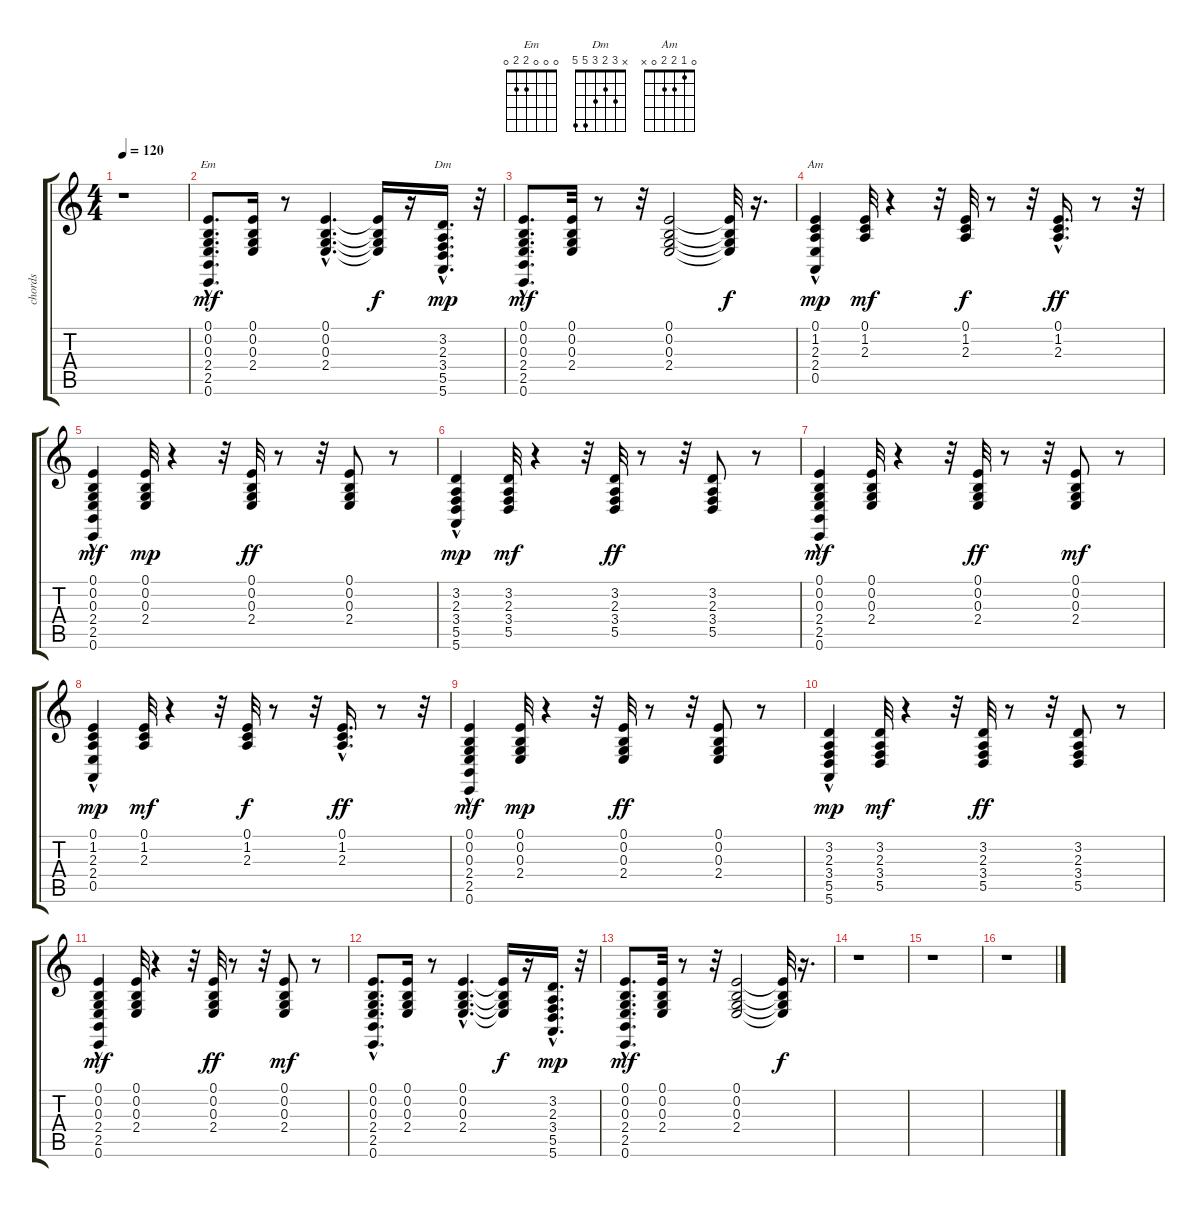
\track ("chords" "chords") {instrument acousticgrandpiano}
\staff {score tabs}
\tuning (E4 B3 G3 D3 A2 E2) {hide}
\chord ("Em" 0 0 0 2 2 0)
\chord ("Dm" x 3 2 3 5 5)
\chord ("Am" 0 1 2 2 0 x)
\ts (4 4)
\tempo 120
\clef g2
\ks c
r.1{dy mf instrument acousticgrandpiano} |
(0.1 0.2 0.3 2.4 2.5{hac} 0.6{hac}).8{d ch "Em"} (0.1 0.2 0.3 2.4).16 r.8 (0.1{hac} 0.2{hac} 0.3{hac} 2.4{hac}).4{d} (0.1{t} 0.2{t} 0.3{t} 2.4{t}).16{dy f} r.16 (3.2{hac} 2.3{hac} 3.4{hac} 5.5{hac} 5.6).16{d ch "Dm" dy mp} r.32 |
(0.1 0.2 0.3 2.4 2.5{hac} 0.6{hac}).8{d dy mf} (0.1 0.2 0.3 2.4).32 r.8 r.32 (0.1 0.2 0.3 2.4).2 (0.1{t} 0.2{t} 0.3{t} 2.4{t}).32{dy f} r.16{d} |
(0.1{hac} 1.2{hac} 2.3{hac} 2.4{hac} 0.5{hac}).4{ch "Am" dy mp} (0.1 1.2 2.3).32{dy mf} r.4 r.32 (0.1 1.2 2.3).32{dy f} r.8 r.32 (0.1{hac} 1.2{hac} 2.3{hac}).16{d dy ff} r.8 r.32 |
(0.1 0.2 0.3 2.4 2.5{hac} 0.6{hac}).4{dy mf} (0.1 0.2 0.3 2.4).32{dy mp} r.4 r.32 (0.1 0.2 0.3 2.4).32{dy ff} r.8 r.32 (0.1 0.2 0.3 2.4).8 r.8 |
(3.2 2.3 3.4 5.5 5.6{hac}).4{dy mp} (3.2 2.3 3.4 5.5).32{dy mf} r.4 r.32 (3.2 2.3 3.4 5.5).32{dy ff} r.8 r.32 (3.2 2.3 3.4 5.5).8 r.8 |
(0.1 0.2 0.3 2.4 2.5{hac} 0.6{hac}).4{dy mf} (0.1 0.2 0.3 2.4).32 r.4 r.32 (0.1 0.2 0.3 2.4).32{dy ff} r.8 r.32 (0.1 0.2 0.3 2.4).8{dy mf} r.8 |
(0.1{hac} 1.2{hac} 2.3{hac} 2.4{hac} 0.5{hac}).4{dy mp} (0.1 1.2 2.3).32{dy mf} r.4 r.32 (0.1 1.2 2.3).32{dy f} r.8 r.32 (0.1{hac} 1.2{hac} 2.3{hac}).16{d dy ff} r.8 r.32 |
(0.1 0.2 0.3 2.4 2.5{hac} 0.6{hac}).4{dy mf} (0.1 0.2 0.3 2.4).32{dy mp} r.4 r.32 (0.1 0.2 0.3 2.4).32{dy ff} r.8 r.32 (0.1 0.2 0.3 2.4).8 r.8 |
(3.2 2.3 3.4 5.5 5.6{hac}).4{dy mp} (3.2 2.3 3.4 5.5).32{dy mf} r.4 r.32 (3.2 2.3 3.4 5.5).32{dy ff} r.8 r.32 (3.2 2.3 3.4 5.5).8 r.8 |
(0.1 0.2 0.3 2.4 2.5{hac} 0.6{hac}).4{dy mf} (0.1 0.2 0.3 2.4).32 r.4 r.32 (0.1 0.2 0.3 2.4).32{dy ff} r.8 r.32 (0.1 0.2 0.3 2.4).8{dy mf} r.8 |
(0.1 0.2 0.3 2.4 2.5{hac} 0.6{hac}).8{d} (0.1 0.2 0.3 2.4).16 r.8 (0.1{hac} 0.2{hac} 0.3{hac} 2.4{hac}).4{d} (0.1{t} 0.2{t} 0.3{t} 2.4{t}).16{dy f} r.16 (3.2{hac} 2.3{hac} 3.4{hac} 5.5{hac} 5.6).16{d dy mp} r.32 |
(0.1 0.2 0.3 2.4 2.5{hac} 0.6{hac}).8{d dy mf} (0.1 0.2 0.3 2.4).32 r.8 r.32 (0.1 0.2 0.3 2.4).2 (0.1{t} 0.2{t} 0.3{t} 2.4{t}).32{dy f} r.16{d} |
r.1 |
r.1 |
r.1
